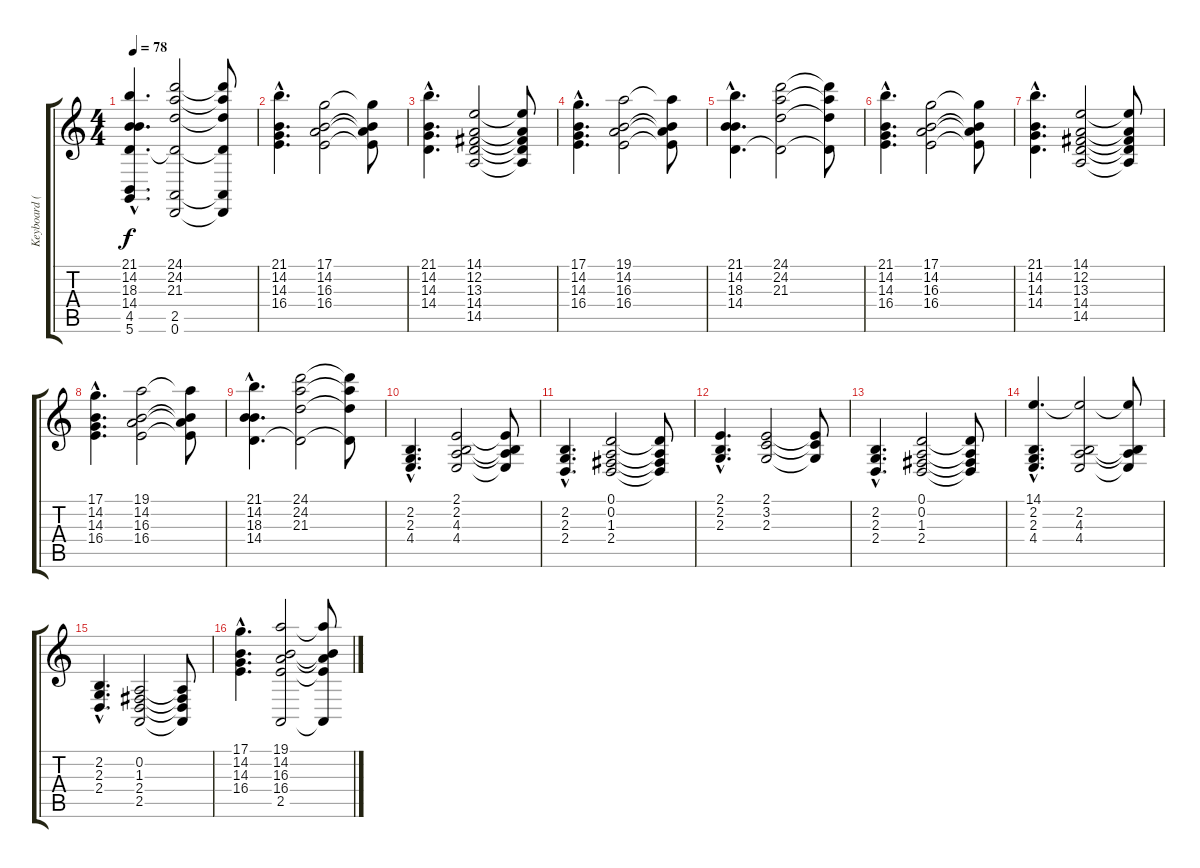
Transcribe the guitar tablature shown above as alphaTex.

\track ("Keyboard (synth violin, cello, etc...)" "Keyboard (") {instrument stringensemble1}
\staff {score tabs}
\tuning (D4 A3 F3 C3 G2 D2) {hide}
\ts (4 4)
\tempo 78
\clef g2
\ks c
(21.1{hac} 14.2{hac} 18.3{hac} 14.4{hac} 4.5{hac} 5.6{hac}).4{d dy f} (24.1 24.2 21.3 14.4{t} 2.5 0.6).2 (24.1{t} 24.2{t} 21.3{t} 14.4{t} 2.5{t} 0.6{t}).8 |
(21.1{hac} 14.2{hac} 14.3{hac} 16.4{hac}).4{d} (17.1 14.2 16.3 16.4).2 (17.1{t} 14.2{t} 16.3{t} 16.4{t}).8 |
(21.1{hac} 14.2{hac} 14.3{hac} 14.4{hac}).4{d} (14.1 12.2 13.3 14.4 14.5).2 (14.1{t} 12.2{t} 13.3{t} 14.4{t} 14.5{t}).8 |
(17.1{hac} 14.2{hac} 14.3{hac} 16.4{hac}).4{d} (19.1 14.2 16.3 16.4).2 (19.1{t} 14.2{t} 16.3{t} 16.4{t}).8 |
(21.1{hac} 14.2{hac} 18.3{hac} 14.4{hac}).4{d} (24.1 24.2 21.3 14.4{t}).2 (24.1{t} 24.2{t} 21.3{t} 14.4{t}).8 |
(21.1{hac} 14.2{hac} 14.3{hac} 16.4{hac}).4{d} (17.1 14.2 16.3 16.4).2 (17.1{t} 14.2{t} 16.3{t} 16.4{t}).8 |
(21.1{hac} 14.2{hac} 14.3{hac} 14.4{hac}).4{d} (14.1 12.2 13.3 14.4 14.5).2 (14.1{t} 12.2{t} 13.3{t} 14.4{t} 14.5{t}).8 |
(17.1{hac} 14.2{hac} 14.3{hac} 16.4{hac}).4{d} (19.1 14.2 16.3 16.4).2 (19.1{t} 14.2{t} 16.3{t} 16.4{t}).8 |
(21.1{hac} 14.2{hac} 18.3{hac} 14.4{hac}).4{d} (24.1 24.2 21.3 14.4{t}).2 (24.1{t} 24.2{t} 21.3{t} 14.4{t}).8 |
(2.2{hac} 2.3{hac} 4.4{hac}).4{d} (2.1 2.2 4.3 4.4).2 (2.1{t} 2.2{t} 4.3{t} 4.4{t}).8 |
(2.2{hac} 2.3{hac} 2.4{hac}).4{d} (0.1 0.2 1.3 2.4).2 (0.1{t} 0.2{t} 1.3{t} 2.4{t}).8 |
(2.1{hac} 2.2{hac} 2.3{hac}).4{d} (2.1 3.2 2.3).2 (2.1{t} 3.2{t} 2.3{t}).8 |
(2.2{hac} 2.3{hac} 2.4{hac}).4{d} (0.1 0.2 1.3 2.4).2 (0.1{t} 0.2{t} 1.3{t} 2.4{t}).8 |
(14.1{hac} 2.2{hac} 2.3{hac} 4.4{hac}).4{d} (14.1{t} 2.2 4.3 4.4).2 (14.1{t} 2.2{t} 4.3{t} 4.4{t}).8 |
(2.2{hac} 2.3{hac} 2.4{hac}).4{d} (0.2 1.3 2.4 2.5).2 (0.2{t} 1.3{t} 2.4{t} 2.5{t}).8 |
(17.1{hac} 14.2{hac} 14.3{hac} 16.4{hac}).4{d} (19.1 14.2 16.3 16.4 2.5).2 (19.1{t} 14.2{t} 16.3{t} 16.4{t} 2.5{t}).8
